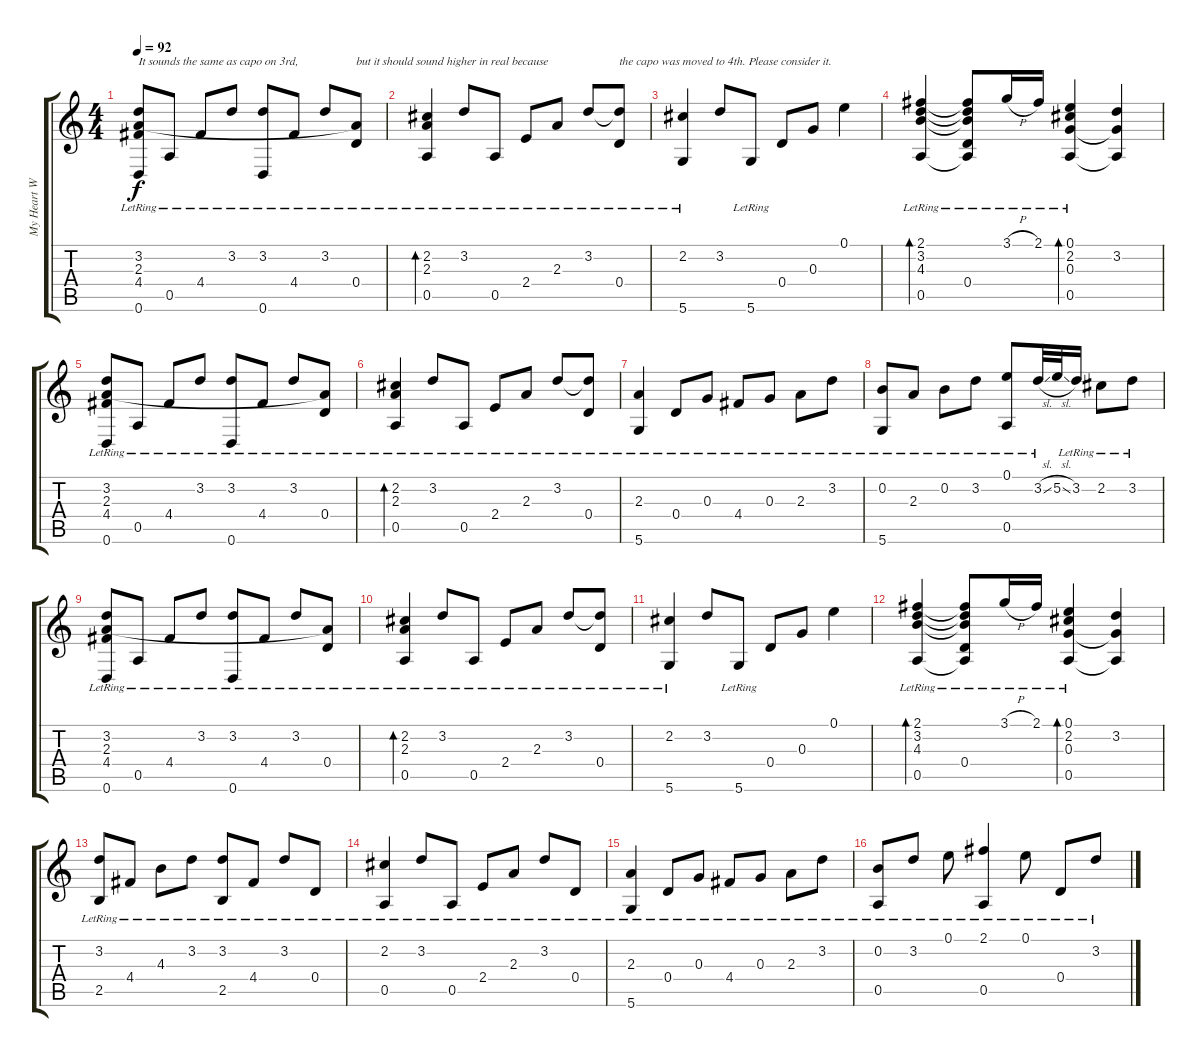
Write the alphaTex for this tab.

\track ("My Heart Will Go On" "My Heart W") {instrument acousticguitarsteel}
\staff {score tabs}
\tuning (E4 B3 G3 D3 A2 D2) {hide}
\ts (4 4)
\tempo 92
\clef g2
\ks c
(3.2{lr} 2.3{lr} 4.4{lr} 0.6{lr}).8{txt "It sounds the same as capo on 3rd," dy f} 0.5{lr}.8 4.4{lr}.8 3.2{lr}.8 (3.2{lr} 0.6).8 4.4{lr}.8 3.2{lr}.8 (2.3{t} 0.4{lr}).8{txt "but it should sound higher in real because"} |
(2.2{lr} 2.3{lr} 0.5{lr}).4{bd 480} 3.2{lr}.8 0.5{lr}.8 2.4{lr}.8 2.3{lr}.8 3.2{lr}.8 (3.2{t} 0.4{lr}).8{txt "the capo was moved to 4th. Please consider it."} |
(2.2 5.6{lr}).4 3.2.8 5.6{lr}.8 0.4.8 0.3.8 0.1.4 |
(2.1{lr} 3.2{lr} 4.3{lr} 0.5{lr}).4{bd 240} (2.1{t} 3.2{t} 4.3{t} 0.4{lr} 0.5{t}).8 3.1{h lr}.16 2.1{lr}.16 (0.1{lr} 2.2{lr} 0.3{lr} 0.5{lr}).4{bd 240} (3.2 0.3{t} 0.5{t}).4 |
(3.2{lr} 2.3{lr} 4.4{lr} 0.6{lr}).8 0.5{lr}.8 4.4{lr}.8 3.2{lr}.8 (3.2{lr} 0.6).8 4.4{lr}.8 3.2{lr}.8 (2.3{t} 0.4{lr}).8 |
(2.2{lr} 2.3{lr} 0.5{lr}).4{bd 480} 3.2{lr}.8 0.5{lr}.8 2.4{lr}.8 2.3{lr}.8 3.2{lr}.8 (3.2{t} 0.4{lr}).8 |
(2.3 5.6{lr}).4 0.4{lr}.8 0.3{lr}.8 4.4{lr}.8 0.3{lr}.8 2.3{lr}.8 3.2{lr}.8 |
(0.2{lr} 5.6{lr}).8 2.3{lr}.8 0.2{lr}.8 3.2{lr}.8 (0.1{lr} 0.5{lr}).8 3.2{sl lr}.32 5.2{sl}.32 3.2{lr}.16 2.2{lr}.8 3.2{lr}.8 |
(3.2{lr} 2.3{lr} 4.4{lr} 0.6{lr}).8 0.5{lr}.8 4.4{lr}.8 3.2{lr}.8 (3.2{lr} 0.6).8 4.4{lr}.8 3.2{lr}.8 (2.3{t} 0.4{lr}).8 |
(2.2{lr} 2.3{lr} 0.5{lr}).4{bd 480} 3.2{lr}.8 0.5{lr}.8 2.4{lr}.8 2.3{lr}.8 3.2{lr}.8 (3.2{t} 0.4{lr}).8 |
(2.2 5.6{lr}).4 3.2.8 5.6{lr}.8 0.4.8 0.3.8 0.1.4 |
(2.1{lr} 3.2{lr} 4.3{lr} 0.5{lr}).4{bd 240} (2.1{t} 3.2{t} 4.3{t} 0.4{lr} 0.5{t}).8 3.1{h lr}.16 2.1{lr}.16 (0.1{lr} 2.2{lr} 0.3{lr} 0.5{lr}).4{bd 240} (3.2 0.3{t} 0.5{t}).4 |
(3.2{lr} 2.5{lr}).8 4.4{lr}.8 4.3{lr}.8 3.2{lr}.8 (3.2{lr} 2.5).8 4.4{lr}.8 3.2{lr}.8 0.4{lr}.8 |
(2.2 0.5{lr}).4 3.2{lr}.8 0.5{lr}.8 2.4{lr}.8 2.3{lr}.8 3.2{lr}.8 0.4{lr}.8 |
(2.3 5.6{lr}).4 0.4{lr}.8 0.3{lr}.8 4.4{lr}.8 0.3{lr}.8 2.3{lr}.8 3.2{lr}.8 |
(0.2{lr} 0.5{lr}).8 3.2{lr}.8 0.1{lr}.8 (2.1{lr} 0.5{lr}).4 0.1{lr}.8 0.4{lr}.8 3.2{lr}.8
